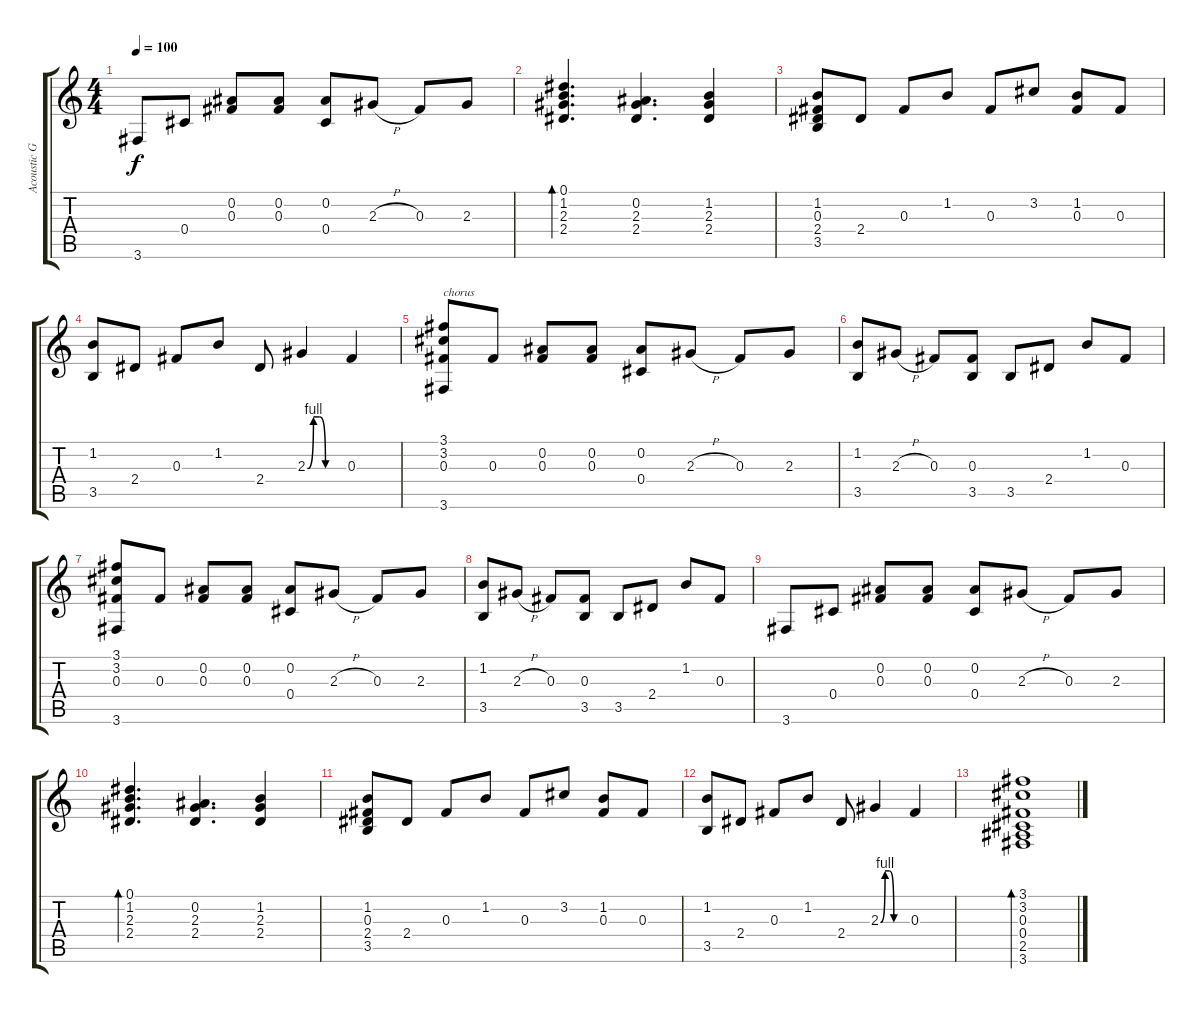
\track ("Acoustic Guitar 2" "Acoustic G") {instrument acousticguitarsteel}
\staff {score tabs}
\tuning (Eb4 Bb3 Gb3 Db3 Ab2 Eb2) {hide}
\ts (4 4)
\tempo 100
\clef g2
\ks c
3.6.8{dy f} 0.4.8 (0.2 0.3).8 (0.2 0.3).8 (0.2 0.4).8 2.3{h}.8 0.3.8 2.3.8 |
(0.1 1.2 2.3 2.4).4{d bd 480} (0.2 2.3 2.4).4{d} (1.2 2.3 2.4).4 |
(1.2 0.3 2.4 3.5).8 2.4.8 0.3.8 1.2.8 0.3.8 3.2.8 (1.2 0.3).8 0.3.8 |
(1.2 3.5).8 2.4.8 0.3.8 1.2.8 2.4.8 2.3{be (custom 0 0 10 4 20 4 30 0 60 0)}.4 0.3.4 |
(3.1 3.2 0.3 3.6).8{txt "chorus"} 0.3.8 (0.2 0.3).8 (0.2 0.3).8 (0.2 0.4).8 2.3{h}.8 0.3.8 2.3.8 |
(1.2 3.5).8 2.3{h}.8 0.3.8 (0.3 3.5).8 3.5.8 2.4.8 1.2.8 0.3.8 |
(3.1 3.2 0.3 3.6).8 0.3.8 (0.2 0.3).8 (0.2 0.3).8 (0.2 0.4).8 2.3{h}.8 0.3.8 2.3.8 |
(1.2 3.5).8 2.3{h}.8 0.3.8 (0.3 3.5).8 3.5.8 2.4.8 1.2.8 0.3.8 |
3.6.8 0.4.8 (0.2 0.3).8 (0.2 0.3).8 (0.2 0.4).8 2.3{h}.8 0.3.8 2.3.8 |
(0.1 1.2 2.3 2.4).4{d bd 480} (0.2 2.3 2.4).4{d} (1.2 2.3 2.4).4 |
(1.2 0.3 2.4 3.5).8 2.4.8 0.3.8 1.2.8 0.3.8 3.2.8 (1.2 0.3).8 0.3.8 |
(1.2 3.5).8 2.4.8 0.3.8 1.2.8 2.4.8 2.3{be (custom 0 0 10 4 20 4 30 0 60 0)}.4 0.3.4 |
(3.1 3.2 0.3 0.4 2.5 3.6).1{bd 480}
